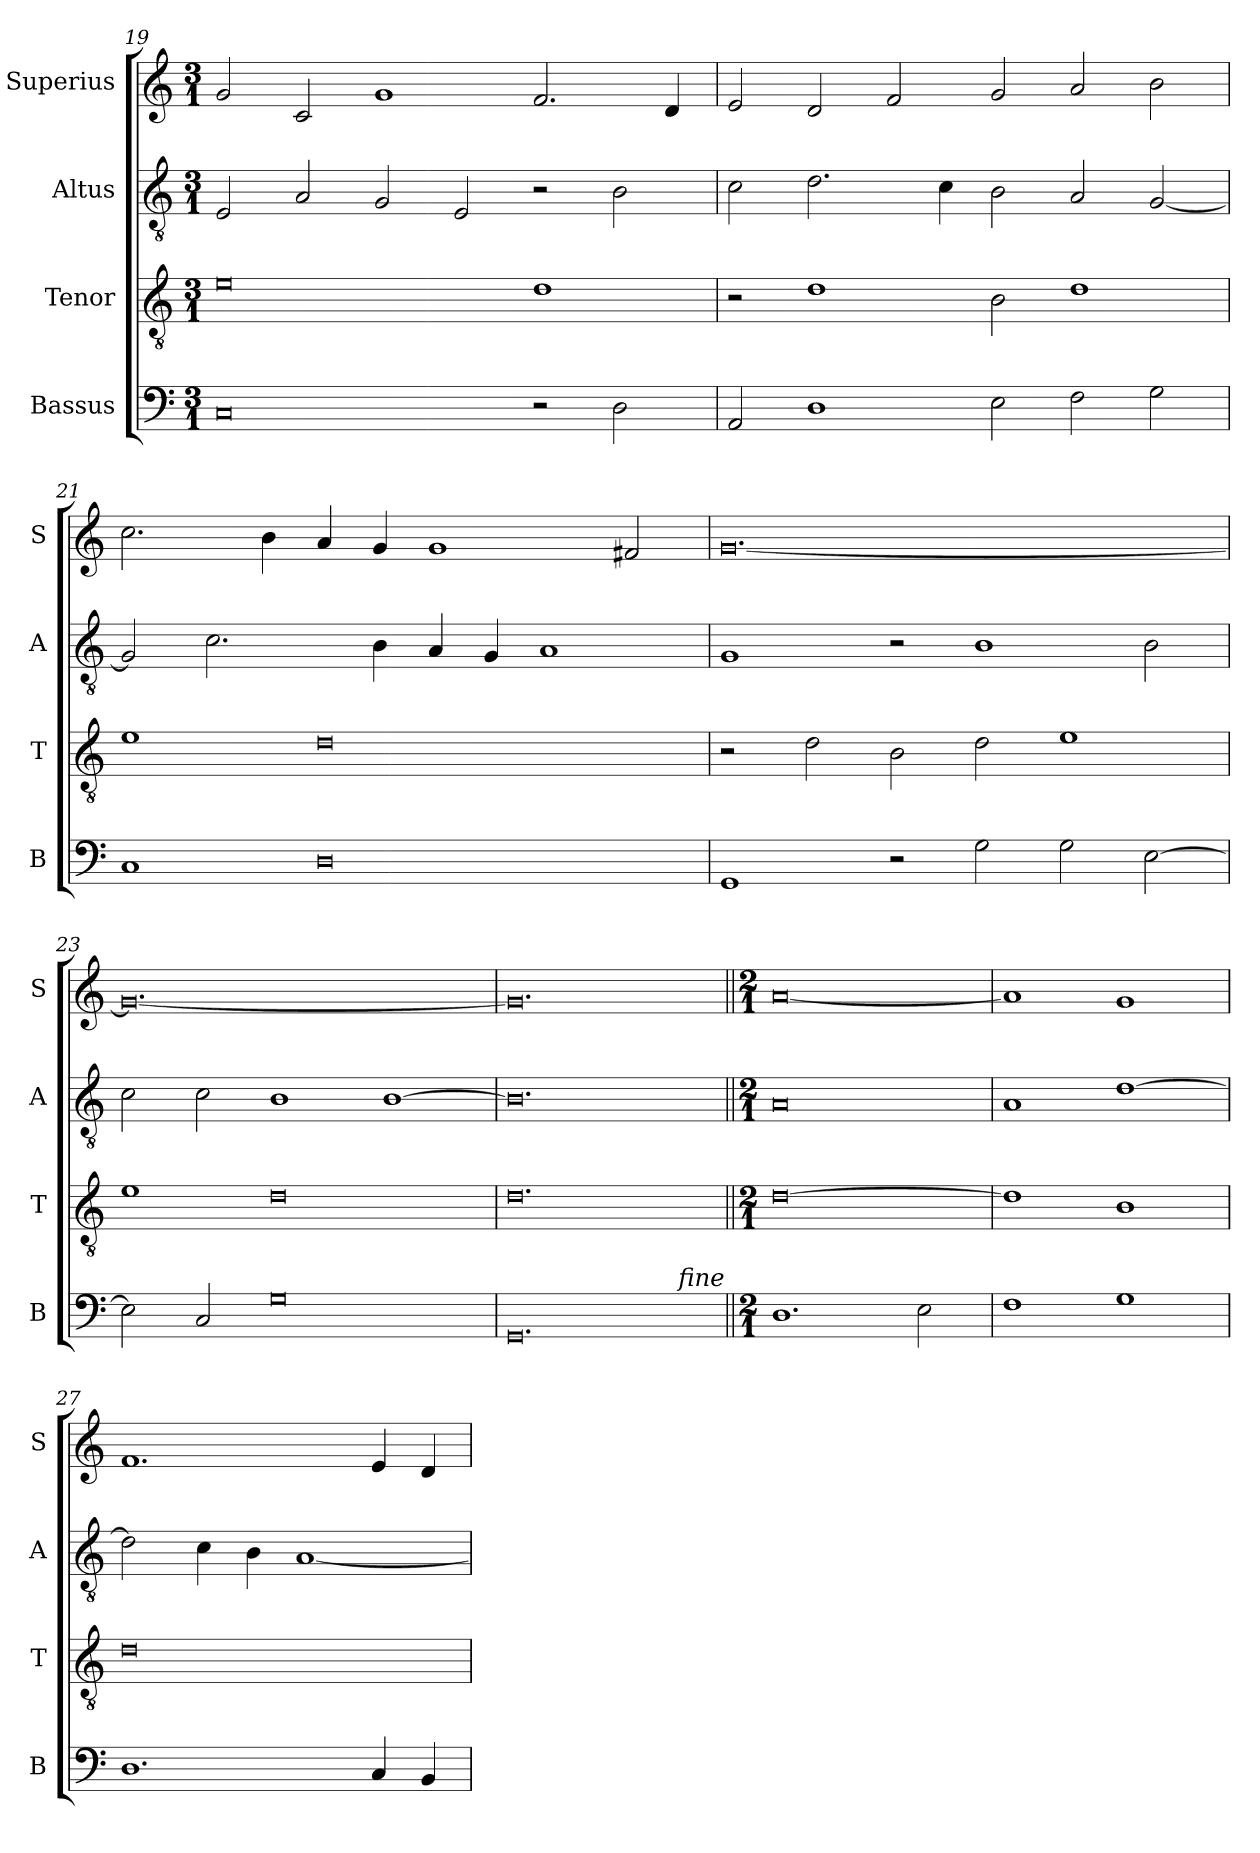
**kern	**kern	**kern	**kern
*part4	*part3	*part2	*part1
*staff4	*staff3	*staff2	*staff1
*I"Bassus	*I"Tenor	*I"Altus	*I"Superius
*I'B	*I'T	*I'A	*I'S
*clefF4	*clefGv2	*clefGv2	*clefG2
*k[]	*k[]	*k[]	*k[]
*M3/1	*M3/1	*M3/1	*M3/1
=19	=19	=19	=19
0C	0e	2E/	2g/
.	.	2A/	2c/
.	.	2G/	1g
.	.	2E/	.
2r	1d	2r	2.f/
2D\	.	2B\	.
.	.	.	4d/
=20	=20	=20	=20
2AA/	2r	2c\	2e/
1D	1d	2.d\	2d/
.	.	.	2f/
.	.	4c\	.
2E\	2B\	2B\	2g/
2F\	1d	2A/	2a/
2G\	.	[2G/	2b\
=21	=21	=21	=21
1C	1e	2G/]	2.cc\
.	.	2.c\	.
.	.	.	4b\
0D	0d	.	4a/
.	.	4B\	4g/
.	.	4A/	1g
.	.	4G/	.
.	.	1A	.
.	.	.	2f#X/
=22	=22	=22	=22
1GG	2r	1G	[0.g
.	2d\	.	.
2r	2B\	2r	.
2G\	2d\	1B	.
2G\	1e	.	.
[2E\	.	2B\	.
=23	=23	=23	=23
2E\]	1e	2c\	0.g_
2C/	.	2c\	.
0G	0d	1B	.
.	.	[1B	.
=24	=24	=24	=24
0.GG	0.d	0.B]	0.g]
!LO:TX:a:i:rj:t=fine	!	!	!
!!LO:LB:g=z
=25||	=25||	=25||	=25||
*M2/1	*M2/1	*M2/1	*M2/1
1.D	[0d	0A	[0a
2E\	.	.	.
=26	=26	=26	=26
1F	1d]	1A	1a]
1G	1B	[1d	1g
=27	=27	=27	=27
1.D	0d	2d\]	1.f
.	.	4c\	.
.	.	4B\	.
.	.	[1A	.
4C/	.	.	4e/
4BB/	.	.	4d/
=	=	=	=
*-	*-	*-	*-
